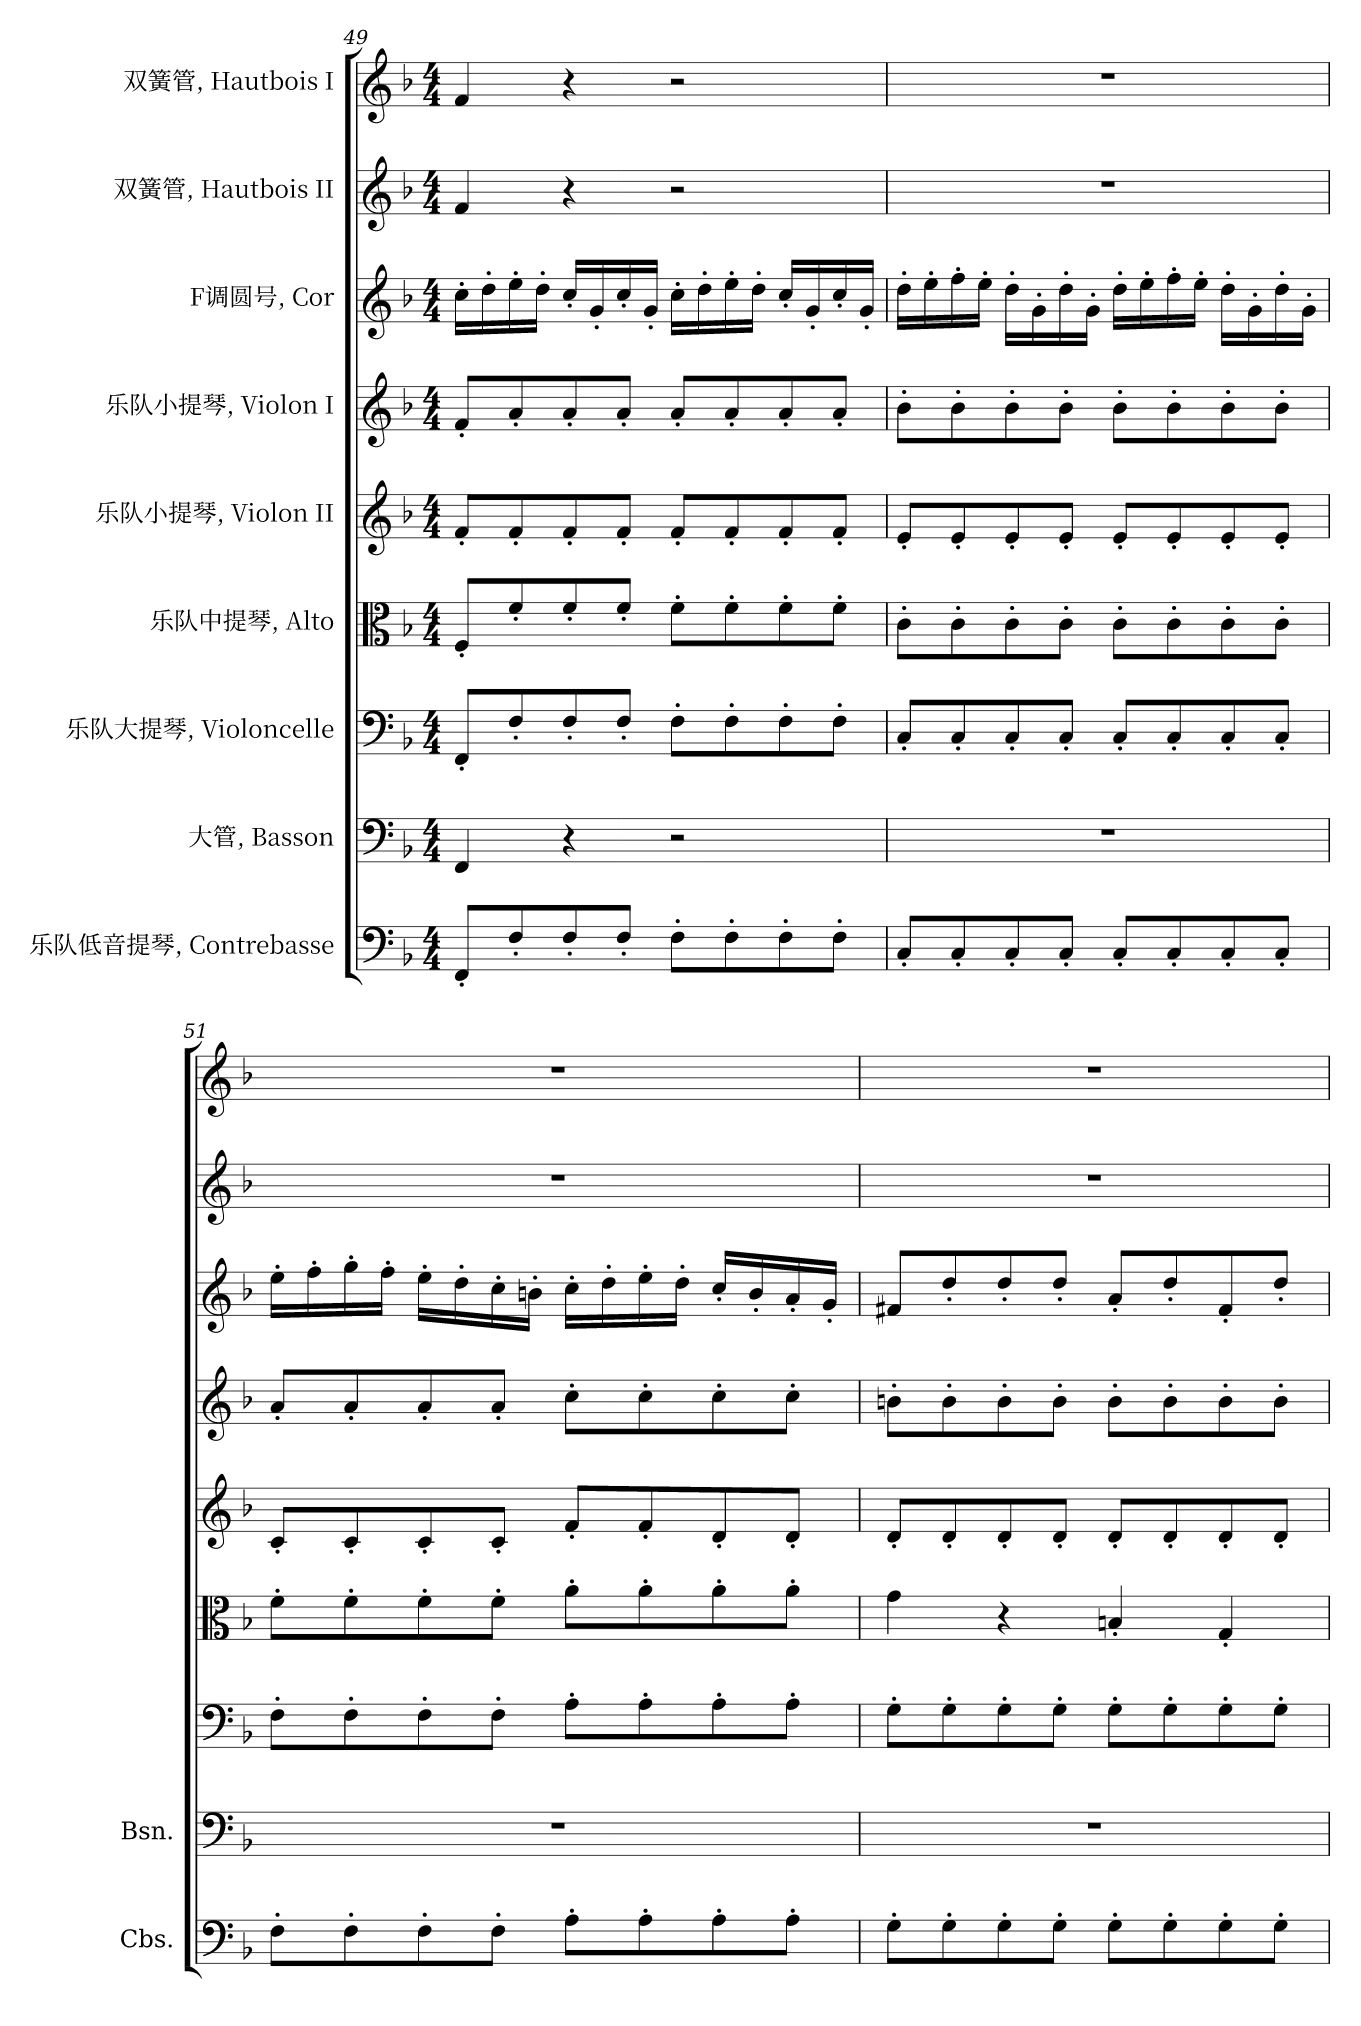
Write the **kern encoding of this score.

**kern	**kern	**kern	**kern	**kern	**kern	**kern	**kern	**kern
*part9	*part8	*part7	*part6	*part5	*part4	*part3	*part2	*part1
*staff9	*staff8	*staff7	*staff6	*staff5	*staff4	*staff3	*staff2	*staff1
*I"乐队低音提琴, Contrebasse	*I"大管, Basson	*I"乐队大提琴, Violoncelle	*I"乐队中提琴, Alto	*I"乐队小提琴, Violon II	*I"乐队小提琴, Violon I	*I"F调圆号, Cor	*I"双簧管, Hautbois II	*I"双簧管, Hautbois I
*I'Cbs.	*I'Bsn.	*	*	*	*	*	*	*
*clefF4	*clefF4	*clefF4	*clefC3	*clefG2	*clefG2	*clefG2	*clefG2	*clefG2
*ITrd7c12	*	*	*	*	*	*ITrd4c7	*	*
*k[b-]	*k[b-]	*k[b-]	*k[b-]	*k[b-]	*k[b-]	*k[b-e-]	*k[b-]	*k[b-]
*M4/4	*M4/4	*M4/4	*M4/4	*M4/4	*M4/4	*M4/4	*M4/4	*M4/4
=49	=49	=49	=49	=49	=49	=49	=49	=49
8FFF'/L	4FF/	8FF'/L	8F'/L	8f'/L	8f'/L	16f'\LL	4f/	4f/
.	.	.	.	.	.	16g'\	.	.
8FF'/	.	8F'/	8f'/	8f'/	8a'/	16a'\	.	.
.	.	.	.	.	.	16g'\JJ	.	.
8FF'/	4r	8F'/	8f'/	8f'/	8a'/	16f'/LL	4r	4r
.	.	.	.	.	.	16c'/	.	.
8FF'/J	.	8F'/J	8f'/J	8f'/J	8a'/J	16f'/	.	.
.	.	.	.	.	.	16c'/JJ	.	.
8FF'\L	2r	8F'\L	8f'\L	8f'/L	8a'/L	16f'\LL	2r	2r
.	.	.	.	.	.	16g'\	.	.
8FF'\	.	8F'\	8f'\	8f'/	8a'/	16a'\	.	.
.	.	.	.	.	.	16g'\JJ	.	.
8FF'\	.	8F'\	8f'\	8f'/	8a'/	16f'/LL	.	.
.	.	.	.	.	.	16c'/	.	.
8FF'\J	.	8F'\J	8f'\J	8f'/J	8a'/J	16f'/	.	.
.	.	.	.	.	.	16c'/JJ	.	.
!!LO:PB:g=z
=50	=50	=50	=50	=50	=50	=50	=50	=50
8CC'/L	1r	8C'/L	8c'\L	8e'/L	8b-'\L	16g'\LL	1r	1r
.	.	.	.	.	.	16a'\	.	.
8CC'/	.	8C'/	8c'\	8e'/	8b-'\	16b-'\	.	.
.	.	.	.	.	.	16a'\JJ	.	.
8CC'/	.	8C'/	8c'\	8e'/	8b-'\	16g'\LL	.	.
.	.	.	.	.	.	16c'\	.	.
8CC'/J	.	8C'/J	8c'\J	8e'/J	8b-'\J	16g'\	.	.
.	.	.	.	.	.	16c'\JJ	.	.
8CC'/L	.	8C'/L	8c'\L	8e'/L	8b-'\L	16g'\LL	.	.
.	.	.	.	.	.	16a'\	.	.
8CC'/	.	8C'/	8c'\	8e'/	8b-'\	16b-'\	.	.
.	.	.	.	.	.	16a'\JJ	.	.
8CC'/	.	8C'/	8c'\	8e'/	8b-'\	16g'\LL	.	.
.	.	.	.	.	.	16c'\	.	.
8CC'/J	.	8C'/J	8c'\J	8e'/J	8b-'\J	16g'\	.	.
.	.	.	.	.	.	16c'\JJ	.	.
=51	=51	=51	=51	=51	=51	=51	=51	=51
8FF'\L	1r	8F'\L	8f'\L	8c'/L	8a'/L	16a'\LL	1r	1r
.	.	.	.	.	.	16b-'\	.	.
8FF'\	.	8F'\	8f'\	8c'/	8a'/	16cc'\	.	.
.	.	.	.	.	.	16b-'\JJ	.	.
8FF'\	.	8F'\	8f'\	8c'/	8a'/	16a'\LL	.	.
.	.	.	.	.	.	16g'\	.	.
8FF'\J	.	8F'\J	8f'\J	8c'/J	8a'/J	16f'\	.	.
.	.	.	.	.	.	16en'\JJ	.	.
8AA'\L	.	8A'\L	8a'\L	8f'/L	8cc'\L	16f'\LL	.	.
.	.	.	.	.	.	16g'\	.	.
8AA'\	.	8A'\	8a'\	8f'/	8cc'\	16a'\	.	.
.	.	.	.	.	.	16g'\JJ	.	.
8AA'\	.	8A'\	8a'\	8d'/	8cc'\	16f'/LL	.	.
.	.	.	.	.	.	16e'/	.	.
8AA'\J	.	8A'\J	8a'\J	8d'/J	8cc'\J	16d'/	.	.
.	.	.	.	.	.	16c'/JJ	.	.
=52	=52	=52	=52	=52	=52	=52	=52	=52
8GG'\L	1r	8G'\L	4g\	8d'/L	8bn'\L	8Bn/L	1r	1r
8GG'\	.	8G'\	.	8d'/	8b'\	8g'/	.	.
8GG'\	.	8G'\	4r	8d'/	8b'\	8g'/	.	.
8GG'\J	.	8G'\J	.	8d'/J	8b'\J	8g'/J	.	.
8GG'\L	.	8G'\L	4Bn'/	8d'/L	8b'\L	8d'/L	.	.
8GG'\	.	8G'\	.	8d'/	8b'\	8g'/	.	.
8GG'\	.	8G'\	4G'/	8d'/	8b'\	8B'/	.	.
8GG'\J	.	8G'\J	.	8d'/J	8b'\J	8g'/J	.	.
=	=	=	=	=	=	=	=	=
*-	*-	*-	*-	*-	*-	*-	*-	*-
